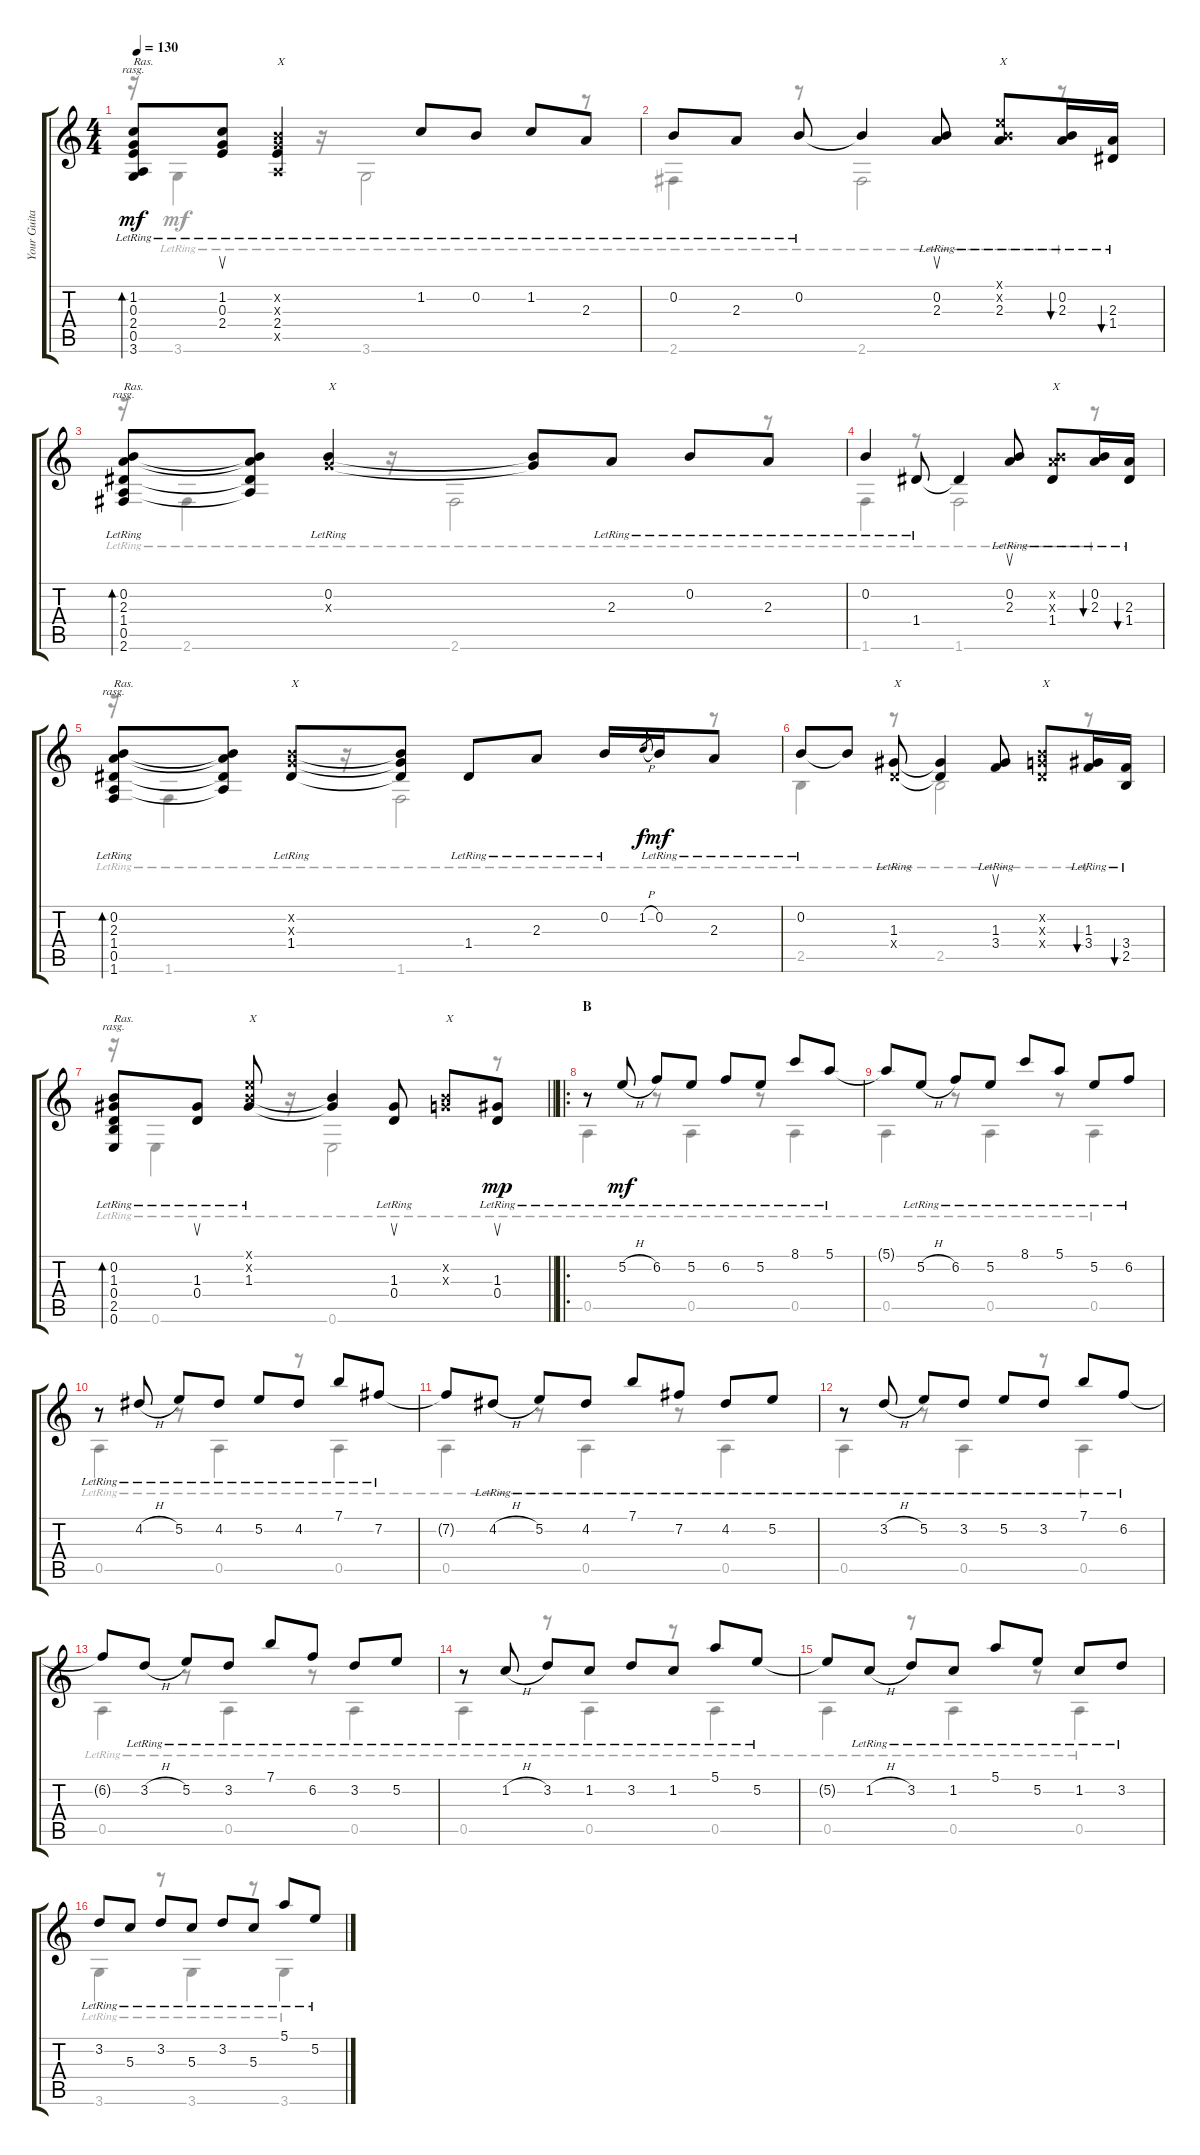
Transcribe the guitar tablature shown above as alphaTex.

\track ("Your Guitar" "Your Guita") {instrument acousticguitarsteel}
\staff {score tabs}
\tuning (E4 B3 G3 D3 A2 E2) {hide}
\voice
\ts (4 4)
\tempo 130
\clef g2
\ks c
(1.2{lr} 0.3{lr} 2.4{lr} 0.5{lr} 3.6{lr}).8{bd 480 rasg ii txt "Ras." dy mf} (1.2{lr} 0.3{lr} 2.4{lr}).8{su} (0.2{x} 0.3{x} 2.4{lr} 0.5{x}).4{txt "X"} 1.2{lr}.8 0.2{lr}.8 1.2{lr}.8 2.3{lr}.8 |
0.2{lr}.8 2.3{lr}.8 0.2{lr}.8 0.2{t}.4 (0.2{lr} 2.3{lr}).8{su} (0.1{x} 0.2{x} 2.3{lr}).8{txt "X"} (0.2{lr} 2.3{lr}).16{bu 60} (2.3{lr} 1.4{lr}).16{bu 60} |
(0.2{lr} 2.3{lr} 1.4{lr} 0.5{lr} 2.6{lr}).8{bd 480 rasg ii txt "Ras."} (0.2{t} 2.3{t} 1.4{t} 0.5{t}).8 (0.2{lr} 0.3{x}).4{txt "X"} (0.2{t} 0.3{t}).8 2.3{lr}.8 0.2{lr}.8 2.3{lr}.8 |
0.2{lr}.4 1.4{lr}.8 1.4{t}.4 (0.2{lr} 2.3{lr}).8{su} (0.2{x} 2.3{x} 1.4{lr}).8{txt "X"} (0.2{lr} 2.3{lr}).16{bu 480} (2.3{lr} 1.4{lr}).16{bu 480} |
(0.2{lr} 2.3{lr} 1.4{lr} 0.5{lr} 1.6{lr}).8{bd 480 rasg ii txt "Ras."} (0.2{t} 2.3{t} 1.4{t} 0.5{t}).8 (0.2{x} 0.3{x} 1.4{lr}).8{txt "X"} (0.2{t} 0.3{t} 1.4{t}).8 1.4{lr}.8 2.3{lr}.8 0.2{lr}.16 1.2{h}.8{gr dy f} 0.2{lr}.16{dy mf} 2.3{lr}.8 |
0.2{lr}.8 0.2{t}.8 (1.3{lr} 0.4{x}).8{txt "X"} (1.3{t} 0.4{t}).4 (1.3{lr} 3.4{lr}).8{su} (0.2{x} 0.3{x} 0.4{x}).8{txt "X"} (1.3{lr} 3.4{lr}).16{bu 480} (3.4{lr} 2.5{lr}).16{bu 480} |
\barLineRight lightlight
(0.2{lr} 1.3{lr} 0.4{lr} 2.5{lr} 0.6{lr}).8{bd 480 rasg ii txt "Ras."} (1.3{lr} 0.4{lr}).8{su} (0.1{x} 0.2{x} 1.3{lr}).8{txt "X"} (0.2{t} 1.3{t}).4 (1.3{lr} 0.4{lr}).8{su} (0.2{x} 0.3{x}).8{txt "X"} (1.3{lr} 0.4{lr}).8{su dy mp} |
\ro
\section ("" "B")
r.8 5.2{h lr}.8{dy mf} 6.2{lr}.8 5.2{lr}.8 6.2{lr}.8 5.2{lr}.8 8.1{lr}.8 5.1{lr}.8 |
5.1{t}.8 5.2{h lr}.8 6.2{lr}.8 5.2{lr}.8 8.1{lr}.8 5.1{lr}.8 5.2{lr}.8 6.2{lr}.8 |
r.8 4.2{h lr}.8 5.2{lr}.8 4.2{lr}.8 5.2{lr}.8 4.2{lr}.8 7.1{lr}.8 7.2{lr}.8 |
7.2{t}.8 4.2{h lr}.8 5.2{lr}.8 4.2{lr}.8 7.1{lr}.8 7.2{lr}.8 4.2{lr}.8 5.2{lr}.8 |
r.8 3.2{h lr}.8 5.2{lr}.8 3.2{lr}.8 5.2{lr}.8 3.2{lr}.8 7.1{lr}.8 6.2{lr}.8 |
6.2{t}.8 3.2{h lr}.8 5.2{lr}.8 3.2{lr}.8 7.1{lr}.8 6.2{lr}.8 3.2{lr}.8 5.2{lr}.8 |
r.8 1.2{h lr}.8 3.2{lr}.8 1.2{lr}.8 3.2{lr}.8 1.2{lr}.8 5.1{lr}.8 5.2{lr}.8 |
5.2{t}.8 1.2{h lr}.8 3.2{lr}.8 1.2{lr}.8 5.1{lr}.8 5.2{lr}.8 1.2{lr}.8 3.2{lr}.8 |
3.2{lr}.8 5.3{lr}.8 3.2{lr}.8 5.3{lr}.8 3.2{lr}.8 5.3{lr}.8 5.1{lr}.8 5.2{lr}.8
\voice
\clef g2
\ottava regular
\simile none
\ks c
r.16{dy mf} 3.6{lr}.4 r.16 3.6{lr}.2 r.8 |
2.6{lr}.4 r.8 2.6{lr}.2 r.8 |
r.16 2.6{lr}.4 r.16 2.6{lr}.2 r.8 |
1.6{lr}.4 r.8 1.6{lr}.2 r.8 |
r.16 1.6{lr}.4 r.16 1.6{lr}.2 r.8 |
2.5{lr}.4 r.8 2.5{lr}.2 r.8 |
\barLineRight lightlight
r.16 0.6{lr}.4 r.16 0.6{lr}.2 r.8 |
0.5{lr}.4 r.8 0.5{lr}.4 r.8 0.5{lr}.4 |
0.5{lr}.4 r.8 0.5{lr}.4 r.8 0.5{lr}.4 |
0.5{lr}.4 r.8 0.5{lr}.4 r.8 0.5{lr}.4 |
0.5{lr}.4 r.8 0.5{lr}.4 r.8 0.5{lr}.4 |
0.5{lr}.4 r.8 0.5{lr}.4 r.8 0.5{lr}.4 |
0.5{lr}.4 r.8 0.5{lr}.4 r.8 0.5{lr}.4 |
0.5{lr}.4 r.8 0.5{lr}.4 r.8 0.5{lr}.4 |
0.5{lr}.4 r.8 0.5{lr}.4 r.8 0.5{lr}.4 |
3.6{lr}.4 r.8 3.6{lr}.4 r.8 3.6{lr}.4
